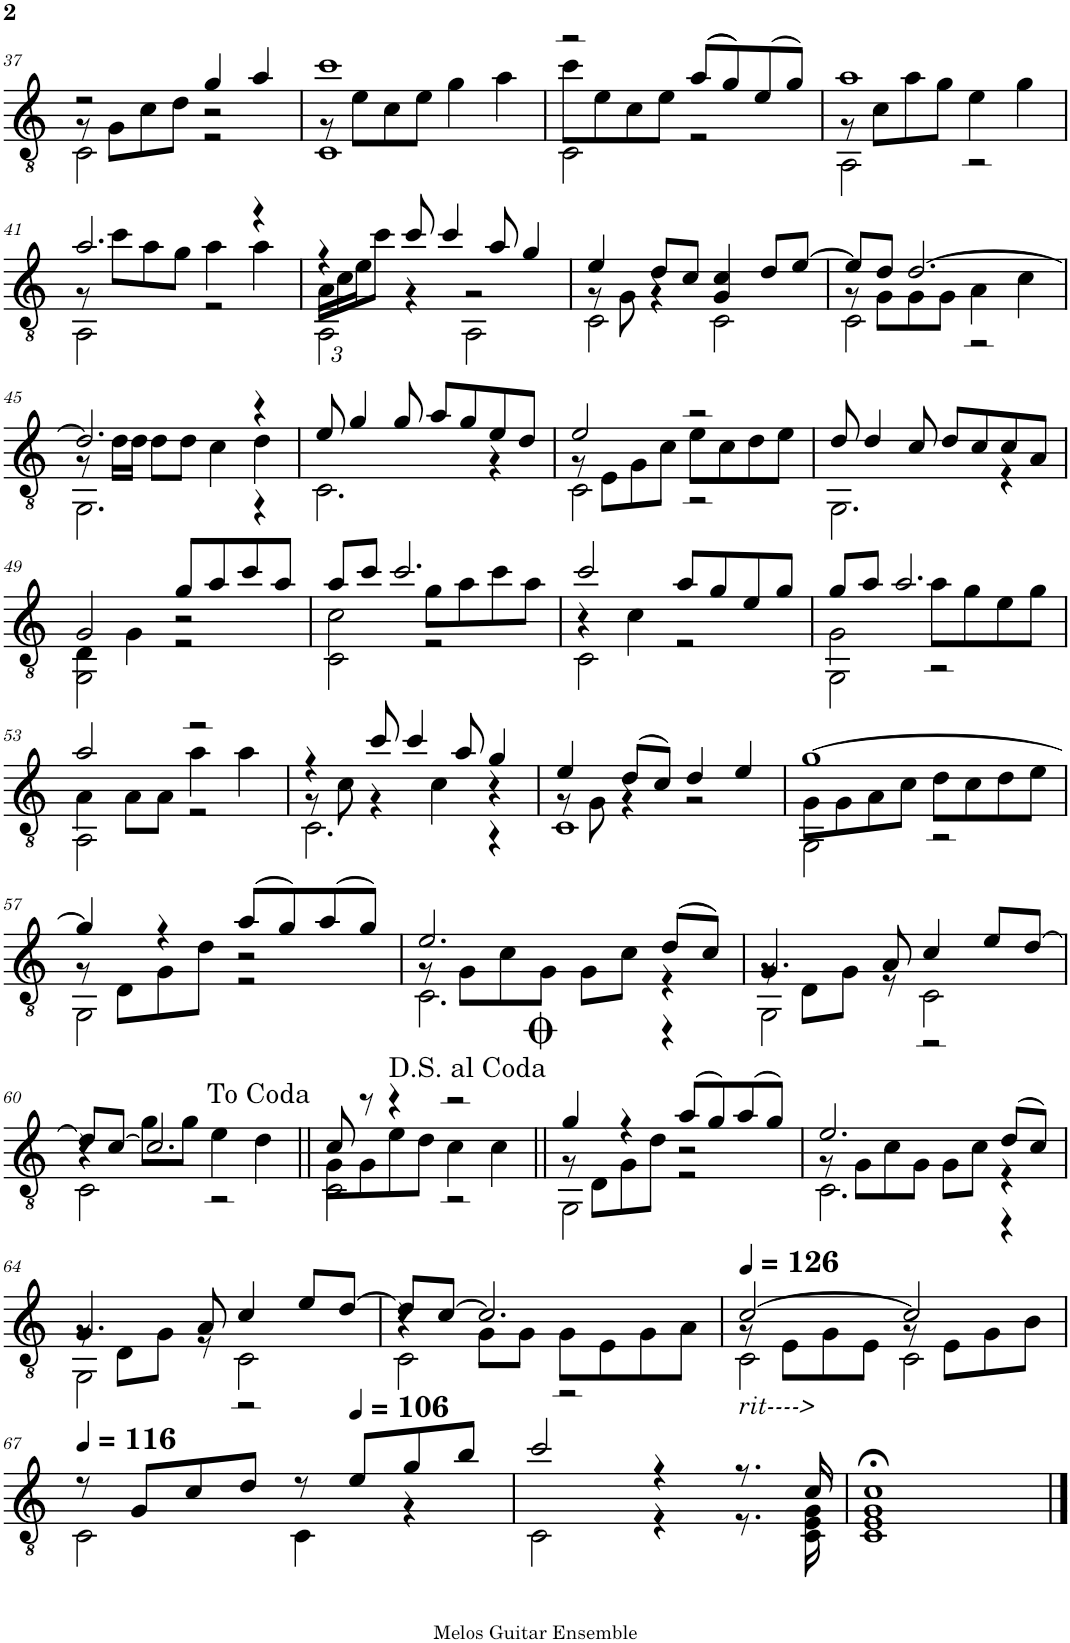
**kern
*part1
*staff1
*I"클래식 기타
!!LO:PB:g=z
*clefGv2
*k[]
*M4/4
=37
*^
*	*^
2r	8r	2C\
.	8G\L	.
.	8c\	.
.	8d\J	.
4g/	2r	2r
4a/	.	.
=38	=38	=38
1cc	8r	1C
.	8e\L	.
.	8c\	.
.	8e\J	.
.	4g\	.
.	4a\	.
=39	=39	=39
2r	8cc\L	2C\
.	8e\	.
.	8c\	.
.	8e\J	.
((8a/L	2ryy	2r
8g/))	.	.
(8e/	.	.
8g/J)	.	.
=40	=40	=40
1a	8r	2AA\
.	8c\L	.
.	8a\	.
.	8g\J	.
.	4e\	2r
.	4g\	.
!!LO:LB:g=z	!!	!!
=41	=41	=41
2.a/	8r	2AA\
.	8cc\L	.
.	8a\	.
.	8g\J	.
.	4a\	2r
4r	4a\	.
=42	=42	=42
*	*Xbrackettup	*
4r	24A\LL	2AA\
.	24c\	.
.	24e\J	.
.	8cc\J	.
8cc/	4r	.
4cc/	.	.
.	2r	2AA\
8a/	.	.
4g/	.	.
=43	=43	=43
4e/	8r	2C\
.	8G\	.
8d/L	4r	.
8c/J	.	.
4G/ 4c/	2ryy	2C\
8d/L	.	.
[8e/J	.	.
=44	=44	=44
8e/L]	8r	2C\
8d/J	8G\L	.
[2.d/	8G\	.
.	8G\J	.
.	4A\	2r
.	4c\	.
!!LO:LB:g=z	!!	!!
=45	=45	=45
2.d/]	8r	2.GG\
.	16d\LL	.
.	16d\JJ	.
.	8d\L	.
.	8d\J	.
.	4c\	.
4r	4d\	4r
*	*v	*v
=46	=46
8e/	2.C\
4g/	.
8g/	.
8a/L	.
8g/	.
8e/	4r
8d/J	.
=47	=47
*	*^
2e/	8r	2C\
.	8E\L	.
.	8G\	.
.	8c\J	.
2r	8e\L	2r
.	8c\	.
.	8d\	.
.	8e\J	.
*	*v	*v
=48	=48
8d/	2.GG\
4d/	.
8c/	.
8d/L	.
8c/	.
8c/	4r
8A/J	.
!!LO:LB:g=z	!!
=49	=49
*	*^
2G/	4D\	2GG\
.	4G\	.
8g/L	2r	2r
8a/	.	.
8cc/	.	.
8a/J	.	.
=50	=50	=50
8a/L	2c\	2C\
8cc/J	.	.
2.cc/	.	.
.	8g\L	2r
.	8a\	.
.	8cc\	.
.	8a\J	.
=51	=51	=51
2cc/	4r	2C\
.	4c\	.
8a/L	2ryy	2r
8g/	.	.
8e/	.	.
8g/J	.	.
=52	=52	=52
8g/L	2G\	2GG\
8a/J	.	.
2.a/	.	.
.	8a\L	2r
.	8g\	.
.	8e\	.
.	8g\J	.
!!LO:LB:g=z	!!	!!
=53	=53	=53
2a/	4A\	2AA\
.	8A\L	.
.	8A\J	.
2r	4a\	2r
.	4a\	.
=54	=54	=54
4r	8r	2.C\
.	8c\	.
8cc/	4r	.
4cc/	.	.
.	4c\	.
8a/	.	.
4g/	4r	4r
=55	=55	=55
4e/	8r	1C
.	8G\	.
(8d/L	4r	.
8c/J)	.	.
4d/	2r	.
4e/	.	.
=56	=56	=56
[1g	8G\L	2GG\
.	8G\	.
.	8A\	.
.	8c\J	.
.	8d\L	2r
.	8c\	.
.	8d\	.
.	8e\J	.
!!LO:LB:g=z	!!	!!
=57	=57	=57
4g/]	8r	2GG\
.	8D\L	.
4r	8G\	.
.	8d\J	.
(8a/L	2r	2r
8g/)	.	.
(8a/	.	.
8g/J)	.	.
=58	=58	=58
2.e/	8r	2.C\
.	8G\L	.
.	8c\	.
.	8G\J	.
.	8G\L	.
.	8c\J	.
(8d/L	4r	4r
8c/J)	.	.
=59	=59	=59
4.G/	8r	2GG\
.	8D\L	.
.	8G\J	.
8A/	8r	.
4c/	2C\	2r
8e/L	.	.
[8d/J	.	.
!!LO:LB:g=z	!!	!!
=60	=60	=60
8d/L]	4r	2C\
[8c/J	.	.
2.c/]	8g\L	.
.	8g\J	.
.	4e\	2r
.	4d\	.
=61||	=61||	=61||
8c/	8G\L	2C\
8r	8G\	.
4r	8e\	.
.	8d\J	.
2r	4c\	2r
.	4c\	.
=62||	=62||	=62||
4g/	8r	2GG\
.	8D\L	.
4r	8G\	.
.	8d\J	.
(8a/L	2r	2r
8g/)	.	.
(8a/	.	.
8g/J)	.	.
=63	=63	=63
2.e/	8r	2.C\
.	8G\L	.
.	8c\	.
.	8G\J	.
.	8G\L	.
.	8c\J	.
(8d/L	4r	4r
8c/J)	.	.
!!LO:LB:g=z	!!	!!
=64	=64	=64
4.G/	8r	2GG\
.	8D\L	.
.	8G\J	.
8A/	8r	.
4c/	2C\	2r
8e/L	.	.
[8d/J	.	.
=65	=65	=65
8d/L]	4r	2C\
[8c/J	.	.
2.c/]	8G\L	.
.	8G\J	.
.	8G\L	2r
.	8E\	.
.	8G\	.
.	8A\J	.
=66	=66	=66
*MM126	*	*
!LO:TX:b:i:t=rit---->	!	!
[2c/	8r	2C\
.	8E\L	.
.	8G\	.
.	8E\J	.
2c/]	8r	2C\
.	8E\L	.
.	8G\	.
.	8B\J	.
*v	*v	*v
!!LO:LB:g=z
=67
*MM116
*^
8r	2C\
8G/L	.
8c/	.
8d/J	.
8r	4C\
*MM106	*
8e/L	.
8g/	4r
8b/J	.
=68	=68
2cc/	2C\
4r	4r
8.r	8.r
16c/	16C\ 16E\ 16G\
=69	=69
1c;<	1C 1E 1G
*v	*v
==
*-
